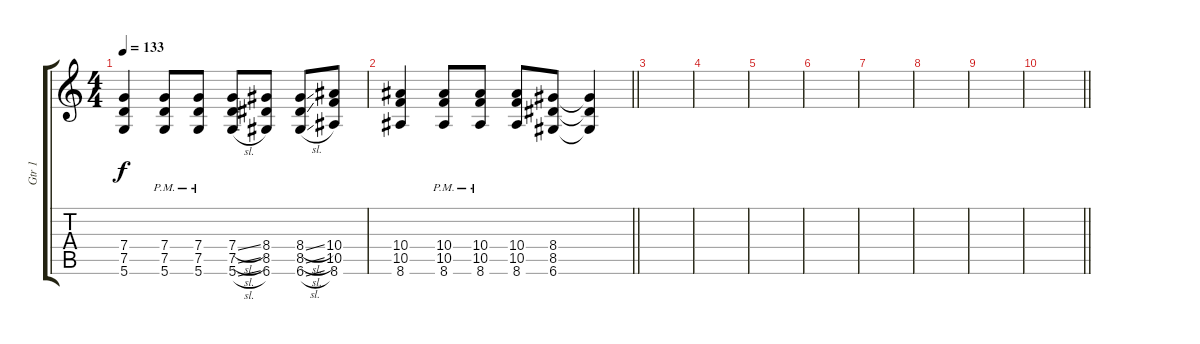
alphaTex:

\track ("Gtr 1" "Gtr 1") {instrument distortionguitar}
\staff {score tabs}
\tuning (D4 A3 F3 C3 G2 D2) {hide}
\ts (4 4)
\tempo 133
\clef g2
\ks c
(7.4 7.5 5.6).4{dy f} (7.4{pm} 7.5{pm} 5.6{pm}).8 (7.4{pm} 7.5{pm} 5.6{pm}).8 (7.4{sl} 7.5{sl} 5.6{sl}).8 (8.4 8.5 6.6).8 (8.4{sl} 8.5{sl} 6.6{sl}).8 (10.4 10.5 8.6).8 |
\barLineRight lightlight
(10.4 10.5 8.6).4 (10.4{pm} 10.5{pm} 8.6{pm}).8 (10.4{pm} 10.5{pm} 8.6{pm}).8 (10.4 10.5 8.6).8 (8.4 8.5 6.6).8 (8.4{t} 8.5{t} 6.6{t}).4 |
|
|
|
|
|
|
|
\barLineRight lightlight
